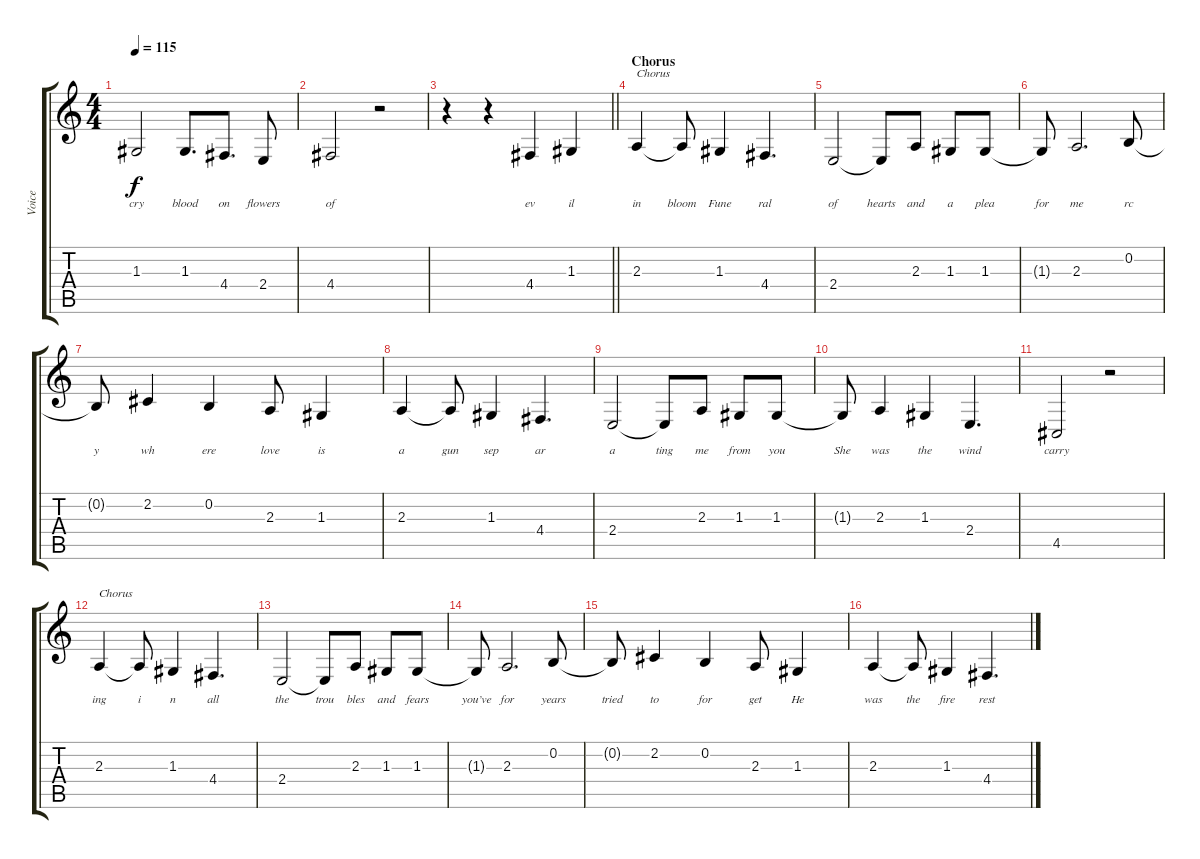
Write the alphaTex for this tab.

\track ("Voice" "Voice") {instrument lead1square}
\staff {score tabs}
\tuning (E4 B3 G3 D3 A2 E2) {hide}
\ts (4 4)
\tempo 115
\clef g2
\ks c
1.3.2{lyrics (0 "cry") lyrics (1 "") lyrics (2 "") lyrics (3 "") lyrics (4 "") dy f} 1.3.8{d lyrics (0 "blood") lyrics (1 "") lyrics (2 "") lyrics (3 "") lyrics (4 "")} 4.4.8{d lyrics (0 "on") lyrics (1 "") lyrics (2 "") lyrics (3 "") lyrics (4 "")} 2.4.8{lyrics (0 "flowers") lyrics (1 "") lyrics (2 "") lyrics (3 "") lyrics (4 "")} |
4.4.2{lyrics (0 "of") lyrics (1 "") lyrics (2 "") lyrics (3 "") lyrics (4 "")} r.2 |
\barLineRight lightlight
r.4 r.4 4.4.4{lyrics (0 "ev") lyrics (1 "") lyrics (2 "") lyrics (3 "") lyrics (4 "")} 1.3.4{lyrics (0 "il") lyrics (1 "") lyrics (2 "") lyrics (3 "") lyrics (4 "")} |
\section ("" "Chorus")
2.3.4{txt "Chorus" lyrics (0 "in") lyrics (1 "") lyrics (2 "") lyrics (3 "") lyrics (4 "")} 2.3{t}.8{lyrics (0 "bloom") lyrics (1 "") lyrics (2 "") lyrics (3 "") lyrics (4 "")} 1.3.4{lyrics (0 "Fune") lyrics (1 "") lyrics (2 "") lyrics (3 "") lyrics (4 "")} 4.4.4{d lyrics (0 "ral") lyrics (1 "") lyrics (2 "") lyrics (3 "") lyrics (4 "")} |
2.4.2{lyrics (0 "of") lyrics (1 "") lyrics (2 "") lyrics (3 "") lyrics (4 "")} 2.4{t}.8{lyrics (0 "hearts") lyrics (1 "") lyrics (2 "") lyrics (3 "") lyrics (4 "")} 2.3.8{lyrics (0 "and") lyrics (1 "") lyrics (2 "") lyrics (3 "") lyrics (4 "")} 1.3.8{lyrics (0 "a") lyrics (1 "") lyrics (2 "") lyrics (3 "") lyrics (4 "")} 1.3.8{lyrics (0 "plea") lyrics (1 "") lyrics (2 "") lyrics (3 "") lyrics (4 "")} |
1.3{t}.8{lyrics (0 "for") lyrics (1 "") lyrics (2 "") lyrics (3 "") lyrics (4 "")} 2.3.2{d lyrics (0 "me") lyrics (1 "") lyrics (2 "") lyrics (3 "") lyrics (4 "")} 0.2.8{lyrics (0 "rc") lyrics (1 "") lyrics (2 "") lyrics (3 "") lyrics (4 "")} |
0.2{t}.8{lyrics (0 "y") lyrics (1 "") lyrics (2 "") lyrics (3 "") lyrics (4 "")} 2.2.4{lyrics (0 "wh") lyrics (1 "") lyrics (2 "") lyrics (3 "") lyrics (4 "")} 0.2.4{lyrics (0 "ere") lyrics (1 "") lyrics (2 "") lyrics (3 "") lyrics (4 "")} 2.3.8{lyrics (0 "love") lyrics (1 "") lyrics (2 "") lyrics (3 "") lyrics (4 "")} 1.3.4{lyrics (0 "is") lyrics (1 "") lyrics (2 "") lyrics (3 "") lyrics (4 "")} |
2.3.4{lyrics (0 "a") lyrics (1 "") lyrics (2 "") lyrics (3 "") lyrics (4 "")} 2.3{t}.8{lyrics (0 "gun") lyrics (1 "") lyrics (2 "") lyrics (3 "") lyrics (4 "")} 1.3.4{lyrics (0 "sep") lyrics (1 "") lyrics (2 "") lyrics (3 "") lyrics (4 "")} 4.4.4{d lyrics (0 "ar") lyrics (1 "") lyrics (2 "") lyrics (3 "") lyrics (4 "")} |
2.4.2{lyrics (0 "a") lyrics (1 "") lyrics (2 "") lyrics (3 "") lyrics (4 "")} 2.4{t}.8{lyrics (0 "ting") lyrics (1 "") lyrics (2 "") lyrics (3 "") lyrics (4 "")} 2.3.8{lyrics (0 "me") lyrics (1 "") lyrics (2 "") lyrics (3 "") lyrics (4 "")} 1.3.8{lyrics (0 "from") lyrics (1 "") lyrics (2 "") lyrics (3 "") lyrics (4 "")} 1.3.8{lyrics (0 "you") lyrics (1 "") lyrics (2 "") lyrics (3 "") lyrics (4 "")} |
1.3{t}.8{lyrics (0 "She") lyrics (1 "") lyrics (2 "") lyrics (3 "") lyrics (4 "")} 2.3.4{lyrics (0 "was") lyrics (1 "") lyrics (2 "") lyrics (3 "") lyrics (4 "")} 1.3.4{lyrics (0 "the") lyrics (1 "") lyrics (2 "") lyrics (3 "") lyrics (4 "")} 2.4.4{d lyrics (0 "wind") lyrics (1 "") lyrics (2 "") lyrics (3 "") lyrics (4 "")} |
4.5.2{lyrics (0 "carry") lyrics (1 "") lyrics (2 "") lyrics (3 "") lyrics (4 "")} r.2 |
2.3.4{txt "Chorus" lyrics (0 "ing") lyrics (1 "") lyrics (2 "") lyrics (3 "") lyrics (4 "")} 2.3{t}.8{lyrics (0 "i") lyrics (1 "") lyrics (2 "") lyrics (3 "") lyrics (4 "")} 1.3.4{lyrics (0 "n") lyrics (1 "") lyrics (2 "") lyrics (3 "") lyrics (4 "")} 4.4.4{d lyrics (0 "all") lyrics (1 "") lyrics (2 "") lyrics (3 "") lyrics (4 "")} |
2.4.2{lyrics (0 "the") lyrics (1 "") lyrics (2 "") lyrics (3 "") lyrics (4 "")} 2.4{t}.8{lyrics (0 "trou") lyrics (1 "") lyrics (2 "") lyrics (3 "") lyrics (4 "")} 2.3.8{lyrics (0 "bles") lyrics (1 "") lyrics (2 "") lyrics (3 "") lyrics (4 "")} 1.3.8{lyrics (0 "and") lyrics (1 "") lyrics (2 "") lyrics (3 "") lyrics (4 "")} 1.3.8{lyrics (0 "fears") lyrics (1 "") lyrics (2 "") lyrics (3 "") lyrics (4 "")} |
1.3{t}.8{lyrics (0 "you’ve") lyrics (1 "") lyrics (2 "") lyrics (3 "") lyrics (4 "")} 2.3.2{d lyrics (0 "for") lyrics (1 "") lyrics (2 "") lyrics (3 "") lyrics (4 "")} 0.2.8{lyrics (0 "years") lyrics (1 "") lyrics (2 "") lyrics (3 "") lyrics (4 "")} |
0.2{t}.8{lyrics (0 "tried") lyrics (1 "") lyrics (2 "") lyrics (3 "") lyrics (4 "")} 2.2.4{lyrics (0 "to") lyrics (1 "") lyrics (2 "") lyrics (3 "") lyrics (4 "")} 0.2.4{lyrics (0 "for") lyrics (1 "") lyrics (2 "") lyrics (3 "") lyrics (4 "")} 2.3.8{lyrics (0 "get") lyrics (1 "") lyrics (2 "") lyrics (3 "") lyrics (4 "")} 1.3.4{lyrics (0 "He") lyrics (1 "") lyrics (2 "") lyrics (3 "") lyrics (4 "")} |
2.3.4{lyrics (0 "was") lyrics (1 "") lyrics (2 "") lyrics (3 "") lyrics (4 "")} 2.3{t}.8{lyrics (0 "the") lyrics (1 "") lyrics (2 "") lyrics (3 "") lyrics (4 "")} 1.3.4{lyrics (0 "fire") lyrics (1 "") lyrics (2 "") lyrics (3 "") lyrics (4 "")} 4.4.4{d lyrics (0 "rest") lyrics (1 "") lyrics (2 "") lyrics (3 "") lyrics (4 "")}
